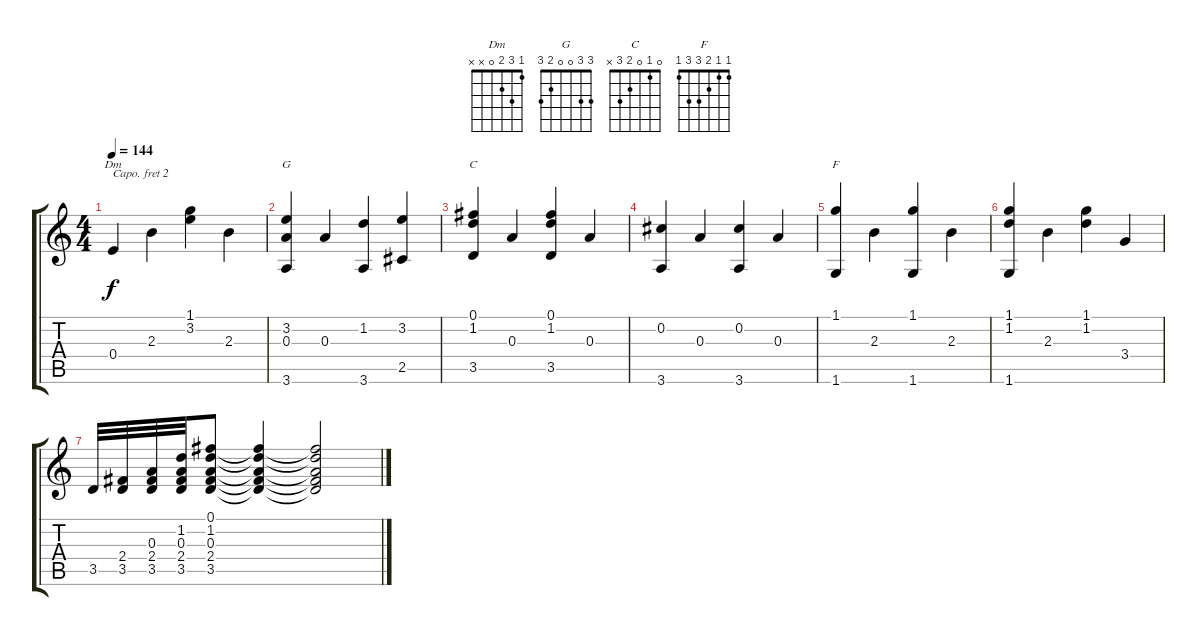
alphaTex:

\track "" {instrument acousticguitarsteel}
\staff {score tabs}
\capo 2
\tuning (E4 B3 G3 D3 A2 E2) {hide}
\chord ("Dm" 1 3 2 0 x x)
\chord ("G" 3 3 0 0 2 3)
\chord ("C" 0 1 0 2 3 x)
\chord ("F" 1 1 2 3 3 1)
\ts (4 4)
\tempo 144
\clef g2
\ks c
0.4.4{ch "Dm" dy f} 2.3.4 (1.1 3.2).4 2.3.4 |
(3.2 0.3 3.6).4{ch "G"} 0.3.4 (1.2 3.6).4 (3.2 2.5).4 |
(0.1 1.2 3.5).4{ch "C"} 0.3.4 (0.1 1.2 3.5).4 0.3.4 |
(0.2 3.6).4 0.3.4 (0.2 3.6).4 0.3.4 |
(1.1 1.6).4{ch "F"} 2.3.4 (1.1 1.6).4 2.3.4 |
(1.1 1.2 1.6).4 2.3.4 (1.1 1.2).4 3.4.4 |
3.5.32 (2.4 3.5).32 (0.3 2.4 3.5).32 (1.2 0.3 2.4 3.5).32 (0.1 1.2 0.3 2.4 3.5).8 (0.1{t} 1.2{t} 0.3{t} 2.4{t} 3.5{t}).4 (0.1{t} 1.2{t} 0.3{t} 2.4{t} 3.5{t}).2
